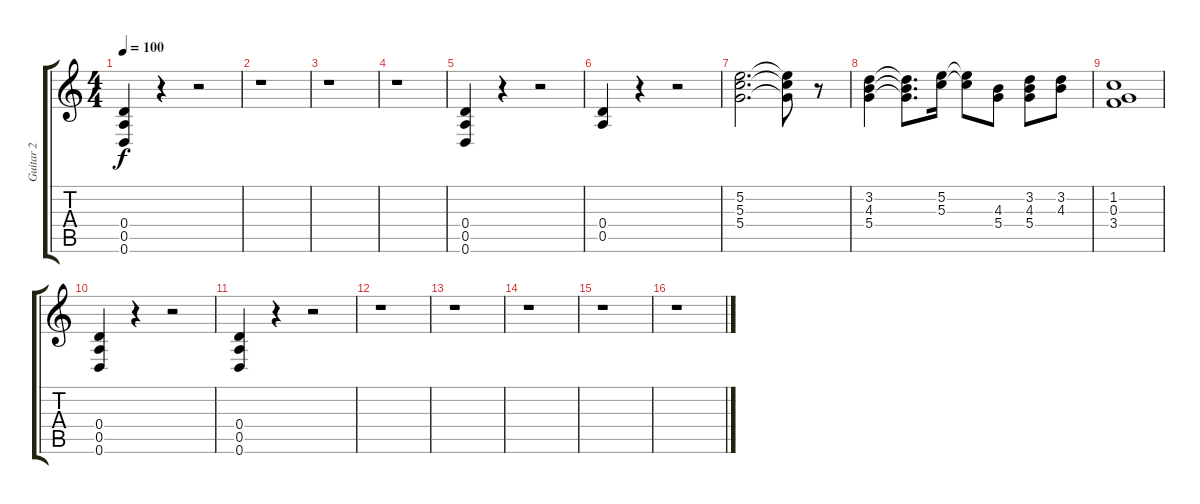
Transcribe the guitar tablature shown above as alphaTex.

\track ("Guitar 2" "Guitar 2") {instrument distortionguitar}
\staff {score tabs}
\tuning (E4 B3 G3 D3 A2 D2) {hide}
\ts (4 4)
\tempo 100
\clef g2
\ks c
(0.4 0.5 0.6).4{dy f} r.4 r.2 |
r.1 |
r.1 |
r.1 |
(0.4 0.5 0.6).4 r.4 r.2 |
(0.4 0.5).4 r.4 r.2 |
(5.2 5.3 5.4).2{d} (5.2{t} 5.3{t} 5.4{t}).8 r.8 |
(3.2 4.3 5.4).4 (3.2{t} 4.3{t} 5.4{t}).8{d} (5.2 5.3).16 (5.2{t} 5.3{t}).8 (4.3 5.4).8 (3.2 4.3 5.4).8 (3.2 4.3).8 |
(1.2 0.3 3.4).1 |
(0.4 0.5 0.6).4 r.4 r.2 |
(0.4 0.5 0.6).4 r.4 r.2 |
r.1 |
r.1 |
r.1 |
r.1 |
r.1
